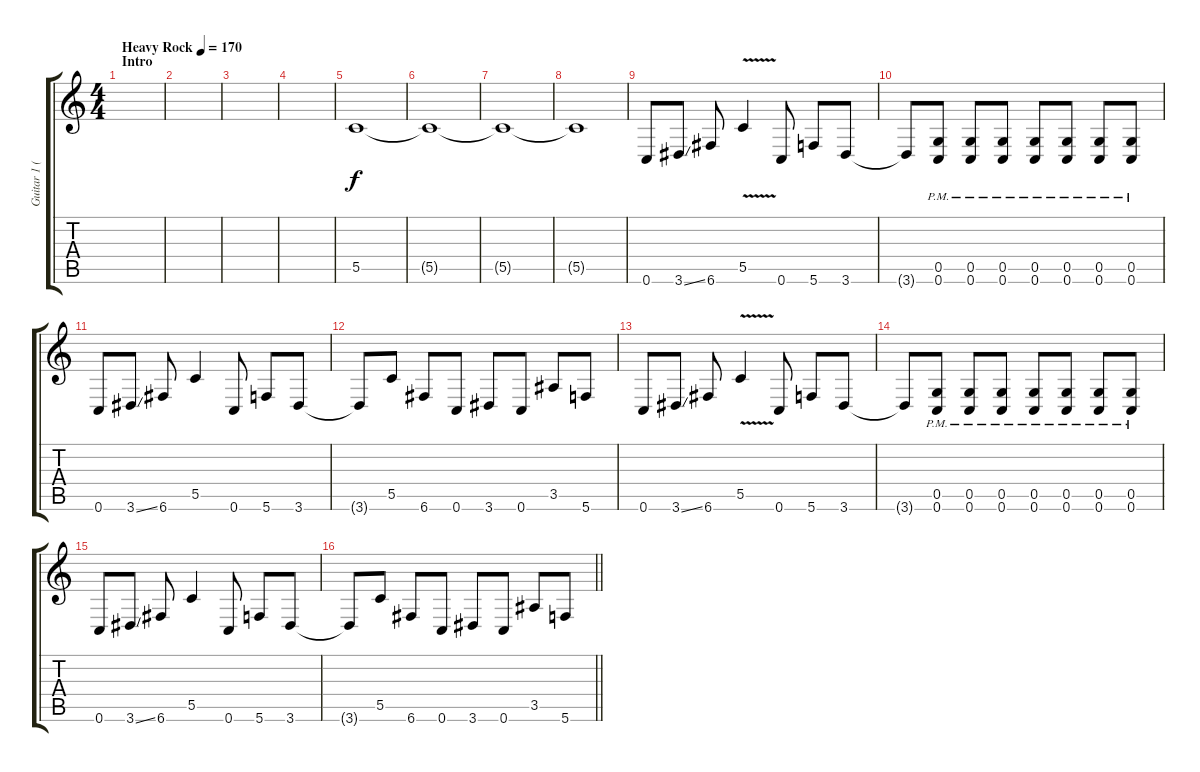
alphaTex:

\track ("Guitar 1 (Dan Jacobs)" "Guitar 1 (") {instrument distortionguitar}
\staff {score tabs}
\tuning (D4 A3 F3 C3 G2 C2) {hide}
\ts (4 4)
\section ("" "Intro")
\tempo (170 "Heavy Rock")
\clef g2
\ks c
|
|
|
|
5.5.1{volume 4} |
5.5{t}.1{volume 6} |
5.5{t}.1 |
5.5{t}.1 |
0.6.8{volume 11} 3.6{ss}.8 6.6.8 5.5{v}.4 0.6.8 5.6.8 3.6.8 |
3.6{t}.8 (0.5{pm} 0.6{pm}).8 (0.5{pm} 0.6{pm}).8 (0.5{pm} 0.6{pm}).8 (0.5{pm} 0.6{pm}).8 (0.5{pm} 0.6{pm}).8 (0.5{pm} 0.6{pm}).8 (0.5{pm} 0.6{pm}).8 |
0.6.8 3.6{ss}.8 6.6.8 5.5.4 0.6.8 5.6.8 3.6.8 |
3.6{t}.8 5.5.8 6.6.8 0.6.8 3.6.8 0.6.8 3.5.8 5.6.8 |
0.6.8 3.6{ss}.8 6.6.8 5.5{v}.4 0.6.8 5.6.8 3.6.8 |
3.6{t}.8 (0.5{pm} 0.6{pm}).8 (0.5{pm} 0.6{pm}).8 (0.5{pm} 0.6{pm}).8 (0.5{pm} 0.6{pm}).8 (0.5{pm} 0.6{pm}).8 (0.5{pm} 0.6{pm}).8 (0.5{pm} 0.6{pm}).8 |
0.6.8 3.6{ss}.8 6.6.8 5.5.4 0.6.8 5.6.8 3.6.8 |
\barLineRight lightlight
3.6{t}.8 5.5.8 6.6.8 0.6.8 3.6.8 0.6.8 3.5.8 5.6.8
